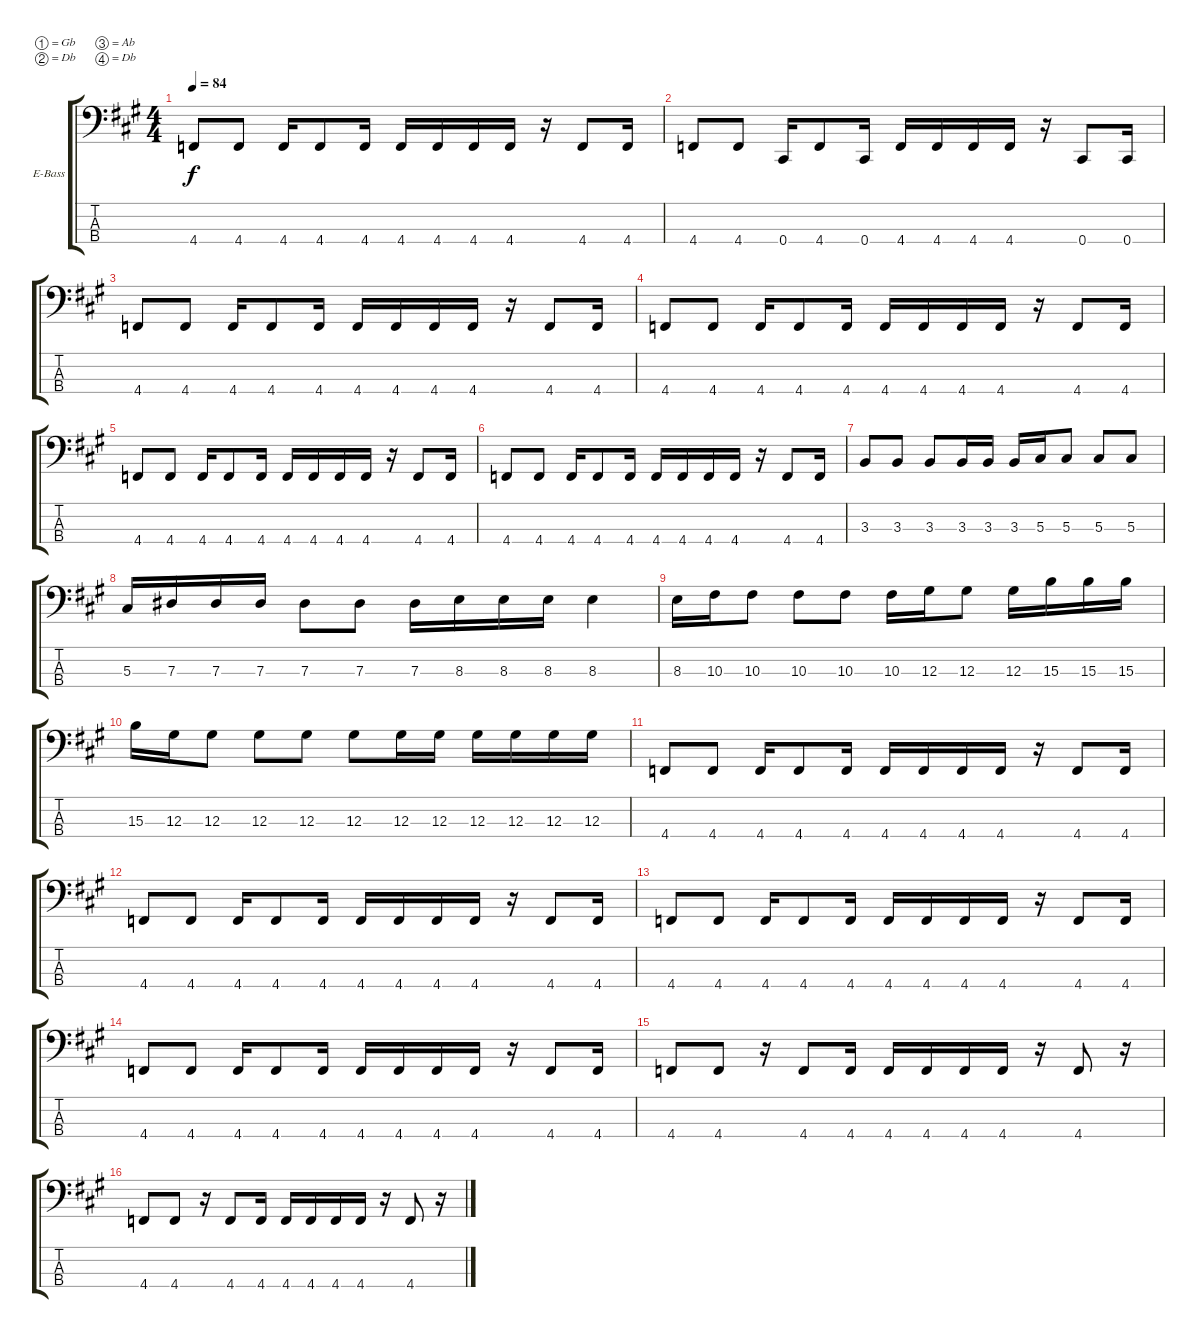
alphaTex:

\defaultSystemsLayout 4
\bracketExtendMode groupsimilarinstruments
\firstSystemTrackNameOrientation horizontal
\otherSystemsTrackNameOrientation horizontal
\track ("Electric Bass" "E-Bass") {instrument electricbassfinger}
\staff {score tabs}
\tuning (Gb2 Db2 Ab1 Db1)
\ts (4 4)
\tempo 84
\clef f4
\ks a
4.4.8{dy f} 4.4.8 4.4.16 4.4.8 4.4.16 4.4.16 4.4.16 4.4.16 4.4.16 r.16 4.4.8 4.4.16 |
4.4.8 4.4.8 0.4.16 4.4.8 0.4.16 4.4.16 4.4.16 4.4.16 4.4.16 r.16 0.4.8 0.4.16 |
4.4.8 4.4.8 4.4.16 4.4.8 4.4.16 4.4.16 4.4.16 4.4.16 4.4.16 r.16 4.4.8 4.4.16 |
4.4.8 4.4.8 4.4.16 4.4.8 4.4.16 4.4.16 4.4.16 4.4.16 4.4.16 r.16 4.4.8 4.4.16 |
4.4.8 4.4.8 4.4.16 4.4.8 4.4.16 4.4.16 4.4.16 4.4.16 4.4.16 r.16 4.4.8 4.4.16 |
4.4.8 4.4.8 4.4.16 4.4.8 4.4.16 4.4.16 4.4.16 4.4.16 4.4.16 r.16 4.4.8 4.4.16 |
3.3.8 3.3.8 3.3.8 3.3.16 3.3.16 3.3.16 5.3.16 5.3.8 5.3.8 5.3.8 |
5.3.16 7.3.16 7.3.16 7.3.16 7.3.8 7.3.8 7.3.16 8.3.16 8.3.16 8.3.16 8.3.4 |
8.3.16 10.3.16 10.3.8 10.3.8 10.3.8 10.3.16 12.3.16 12.3.8 12.3.16 15.3.16 15.3.16 15.3.16 |
15.3.16 12.3.16 12.3.8 12.3.8 12.3.8 12.3.8 12.3.16 12.3.16 12.3.16 12.3.16 12.3.16 12.3.16 |
4.4.8 4.4.8 4.4.16 4.4.8 4.4.16 4.4.16 4.4.16 4.4.16 4.4.16 r.16 4.4.8 4.4.16 |
4.4.8 4.4.8 4.4.16 4.4.8 4.4.16 4.4.16 4.4.16 4.4.16 4.4.16 r.16 4.4.8 4.4.16 |
4.4.8 4.4.8 4.4.16 4.4.8 4.4.16 4.4.16 4.4.16 4.4.16 4.4.16 r.16 4.4.8 4.4.16 |
4.4.8 4.4.8 4.4.16 4.4.8 4.4.16 4.4.16 4.4.16 4.4.16 4.4.16 r.16 4.4.8 4.4.16 |
4.4.8 4.4.8 r.16 4.4.8 4.4.16 4.4.16 4.4.16 4.4.16 4.4.16 r.16 4.4.8 r.16 |
4.4.8 4.4.8 r.16 4.4.8 4.4.16 4.4.16 4.4.16 4.4.16 4.4.16 r.16 4.4.8 r.16
